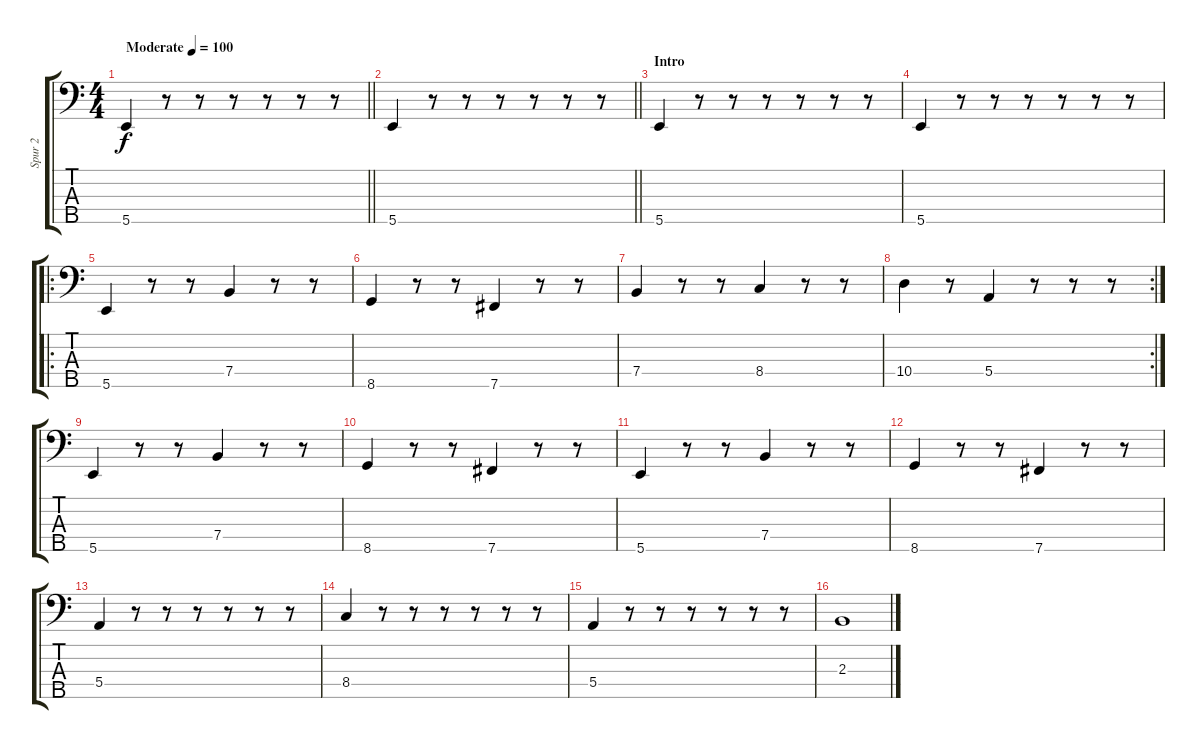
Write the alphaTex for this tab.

\track ("Spur 2" "Spur 2") {instrument electricbassfinger}
\staff {score tabs}
\tuning (G2 D2 A1 E1 B0) {hide}
\ts (4 4)
\tempo (100 "Moderate")
\clef f4
\barLineRight lightlight
\ks c
5.5.4{dy f instrument electricbassfinger} r.8 r.8 r.8 r.8 r.8 r.8 |
\section ("" "")
\barLineRight lightlight
5.5.4 r.8 r.8 r.8 r.8 r.8 r.8 |
\section ("" "Intro")
5.5.4 r.8 r.8 r.8 r.8 r.8 r.8 |
5.5.4 r.8 r.8 r.8 r.8 r.8 r.8 |
\ro
5.5.4 r.8 r.8 7.4.4 r.8 r.8 |
8.5.4 r.8 r.8 7.5.4 r.8 r.8 |
7.4.4 r.8 r.8 8.4.4 r.8 r.8 |
\rc 2
10.4.4 r.8 5.4.4 r.8 r.8 r.8 |
5.5.4 r.8 r.8 7.4.4 r.8 r.8 |
8.5.4 r.8 r.8 7.5.4 r.8 r.8 |
5.5.4 r.8 r.8 7.4.4 r.8 r.8 |
8.5.4 r.8 r.8 7.5.4 r.8 r.8 |
5.4.4 r.8 r.8 r.8 r.8 r.8 r.8 |
8.4.4 r.8 r.8 r.8 r.8 r.8 r.8 |
5.4.4 r.8 r.8 r.8 r.8 r.8 r.8 |
2.3.1
